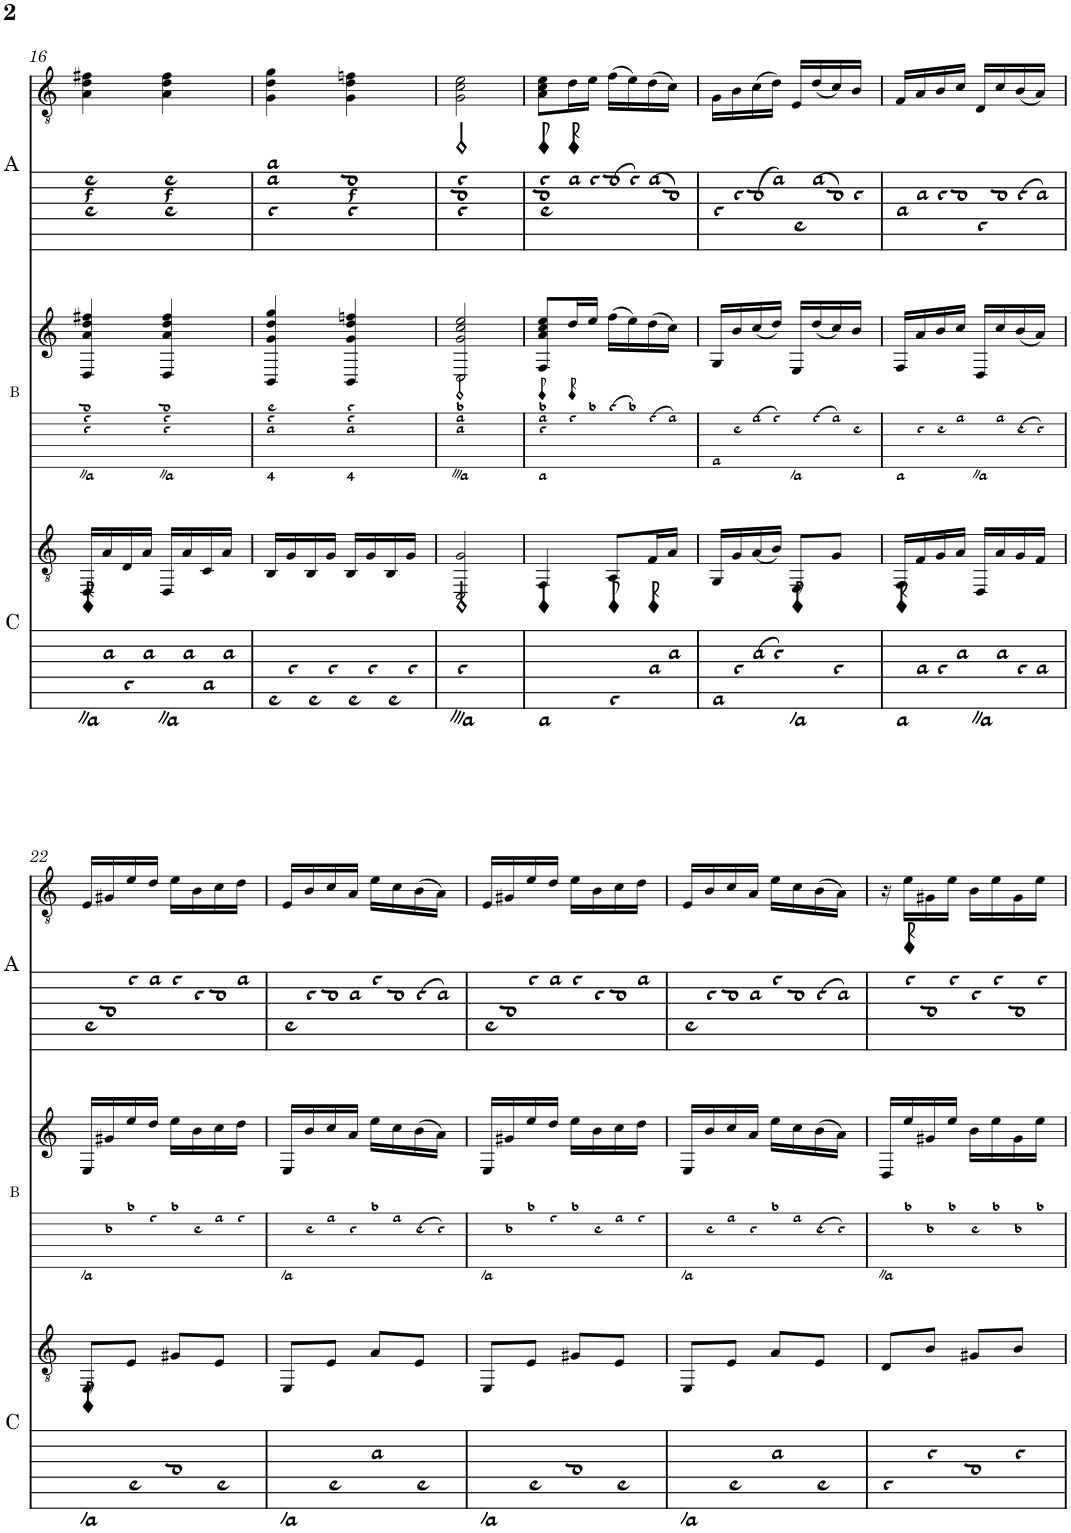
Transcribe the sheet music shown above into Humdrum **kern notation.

**kern	**kern	**kern	**kern	**kern	**kern
*part3	*part3	*part2	*part2	*part1	*part1
*staff6	*staff5	*staff4	*staff3	*staff2	*staff1
*I"C	*	*I"B	*	*I"A	*
*I'C	*	*I'B	*	*I'A	*
!!LO:PB:g=z
*	*clefGv2	*	*clefG2	*	*clefGv2
*k[]	*k[]	*k[]	*k[]	*k[]	*k[]
*M2/4	*M2/4	*M2/4	*M2/4	*M2/4	*M2/4
=16	=16	=16	=16	=16	=16
16DDLL	16DD/LL	4D 4a 4dd 4ff#X	4D/ 4a/ 4dd/ 4ff#X/	4A 4d 4f#X	4A\ 4d\ 4f#X\
16AJ	16A/	.	.	.	.
16DL	16D/	.	.	.	.
16AJJ	16A/JJ	.	.	.	.
16DDLL	16DD/LL	4D 4a 4dd 4ff#X	4D/ 4a/ 4dd/ 4ff#/	4A 4d 4f#	4A\ 4d\ 4f#\
16AJ	16A/	.	.	.	.
16CL	16C/	.	.	.	.
16AJJ	16A/JJ	.	.	.	.
=17	=17	=17	=17	=17	=17
16BBLL	16BB/LL	4BB 4g 4dd 4gg	4BB/ 4g/ 4dd/ 4gg/	4G 4d 4g	4G\ 4d\ 4g\
16GJ	16G/	.	.	.	.
16BBL	16BB/	.	.	.	.
16GJJ	16G/JJ	.	.	.	.
16BBLL	16BB/LL	4BB 4g 4dd 4ffn	4BB/ 4g/ 4dd/ 4ffn/	4G 4d 4fn	4G\ 4d\ 4fn\
16GJ	16G/	.	.	.	.
16BBL	16BB/	.	.	.	.
16GJJ	16G/JJ	.	.	.	.
=18	=18	=18	=18	=18	=18
2CC 2G	2CC/ 2G/	2C 2g 2cc 2ee	2C/ 2g/ 2cc/ 2ee/	2G 2c 2e	2G\ 2c\ 2e\
=19	=19	=19	=19	=19	=19
4FF	4FF/	8F\ 8a\ 8cc\ 8ee\L	8F/ 8a/ 8cc/ 8ee/L	8A\ 8c\ 8e\L	8A\ 8c\ 8e\L
.	.	16ddL	16dd/L	16dL	16d\L
.	.	16eeJJ	16ee/JJ	16eJJ	16e\JJ
8AAL	8AA/L	16ffLL	(16ff\LL	16fLL	(16f\LL
.	.	16eeJ	16ee\)	16eJ	16e\)
16FL	16F/L	16ddL	(16dd\	16dL	(16d\
16AJJ	16A/JJ	16ccJJ	16cc\JJ)	16cJJ	16c\JJ)
=20	=20	=20	=20	=20	=20
16GGLL	16GG/LL	16GLL	16G/LL	16GLL	16G\LL
16GJ	16G/	16bJ	16b/	16BJ	16B\
16AL	(16A/	16ccL	(16cc/	16cL	(16c\
16BJJ	16B/JJ)	16ddJJ	16dd/JJ)	16dJJ	16d\JJ)
8EEL	8EE/L	16ELL	16E/LL	16ELL	16E/LL
.	.	16ddJ	(16dd/	16dJ	(16d/
8GJ	8G/J	16ccL	16cc/)	16cL	16c/)
.	.	16bJJ	16b/JJ	16BJJ	16B/JJ
=21	=21	=21	=21	=21	=21
16FFLL	16FF/LL	16FLL	16F/LL	16FLL	16F/LL
16FJ	16F/	16aJ	16a/	16AJ	16A/
16GL	16G/	16bL	16b/	16BL	16B/
16AJJ	16A/JJ	16ccJJ	16cc/JJ	16cJJ	16c/JJ
16DDLL	16DD/LL	16DLL	16D/LL	16DLL	16D/LL
16AJ	16A/	16ccJ	16cc/	16cJ	16c/
16GL	16G/	16bL	(16b/	16BL	(16B/
16FJJ	16F/JJ	16aJJ	16a/JJ)	16AJJ	16A/JJ)
!!LO:LB:g=z
=22	=22	=22	=22	=22	=22
8EEL	8EE/L	16ELL	16E/LL	16ELL	16E/LL
.	.	16g#XJ	16g#X/	16G#XJ	16G#X/
8EJ	8E/J	16eeL	16ee/	16eL	16e/
.	.	16ddJJ	16dd/JJ	16dJJ	16d/JJ
8G#XL	8G#X/L	16eeLL	16ee\LL	16eLL	16e\LL
.	.	16bJ	16b\	16BJ	16B\
8EJ	8E/J	16ccL	16cc\	16cL	16c\
.	.	16ddJJ	16dd\JJ	16dJJ	16d\JJ
=23	=23	=23	=23	=23	=23
8EEL	8EE/L	16ELL	16E/LL	16ELL	16E/LL
.	.	16bJ	16b/	16BJ	16B/
8EJ	8E/J	16ccL	16cc/	16cL	16c/
.	.	16aJJ	16a/JJ	16AJJ	16A/JJ
8AL	8A/L	16eeLL	16ee\LL	16eLL	16e\LL
.	.	16ccJ	16cc\	16cJ	16c\
8EJ	8E/J	16bL	(16b\	16BL	(16B\
.	.	16aJJ	16a\JJ)	16AJJ	16A\JJ)
=24	=24	=24	=24	=24	=24
8EEL	8EE/L	16ELL	16E/LL	16ELL	16E/LL
.	.	16g#XJ	16g#X/	16G#XJ	16G#X/
8EJ	8E/J	16eeL	16ee/	16eL	16e/
.	.	16ddJJ	16dd/JJ	16dJJ	16d/JJ
8G#XL	8G#X/L	16eeLL	16ee\LL	16eLL	16e\LL
.	.	16bJ	16b\	16BJ	16B\
8EJ	8E/J	16ccL	16cc\	16cL	16c\
.	.	16ddJJ	16dd\JJ	16dJJ	16d\JJ
=25	=25	=25	=25	=25	=25
8EEL	8EE/L	16ELL	16E/LL	16ELL	16E/LL
.	.	16bJ	16b/	16BJ	16B/
8EJ	8E/J	16ccL	16cc/	16cL	16c/
.	.	16aJJ	16a/JJ	16AJJ	16A/JJ
8AL	8A/L	16eeLL	16ee\LL	16eLL	16e\LL
.	.	16ccJ	16cc\	16cJ	16c\
8EJ	8E/J	16bL	(16b\	16BL	(16B\
.	.	16aJJ	16a\JJ)	16AJJ	16A\JJ)
=26	=26	=26	=26	=26	=26
8DL	8D/L	16DLL	16D/LL	16r	16r
.	.	16eeJ	16ee/	16eLL	16e\LL
8BJ	8B/J	16g#XL	16g#X/	16G#X	16G#X\
.	.	16eeJJ	16ee/JJ	16eJJ	16e\JJ
8G#XL	8G#X/L	16bLL	16b\LL	16BLL	16B\LL
.	.	16eeJ	16ee\	16eJ	16e\
8BJ	8B/J	16g#L	16g#\	16G#L	16G#\
.	.	16eeJJ	16ee\JJ	16eJJ	16e\JJ
=	=	=	=	=	=
*-	*-	*-	*-	*-	*-
